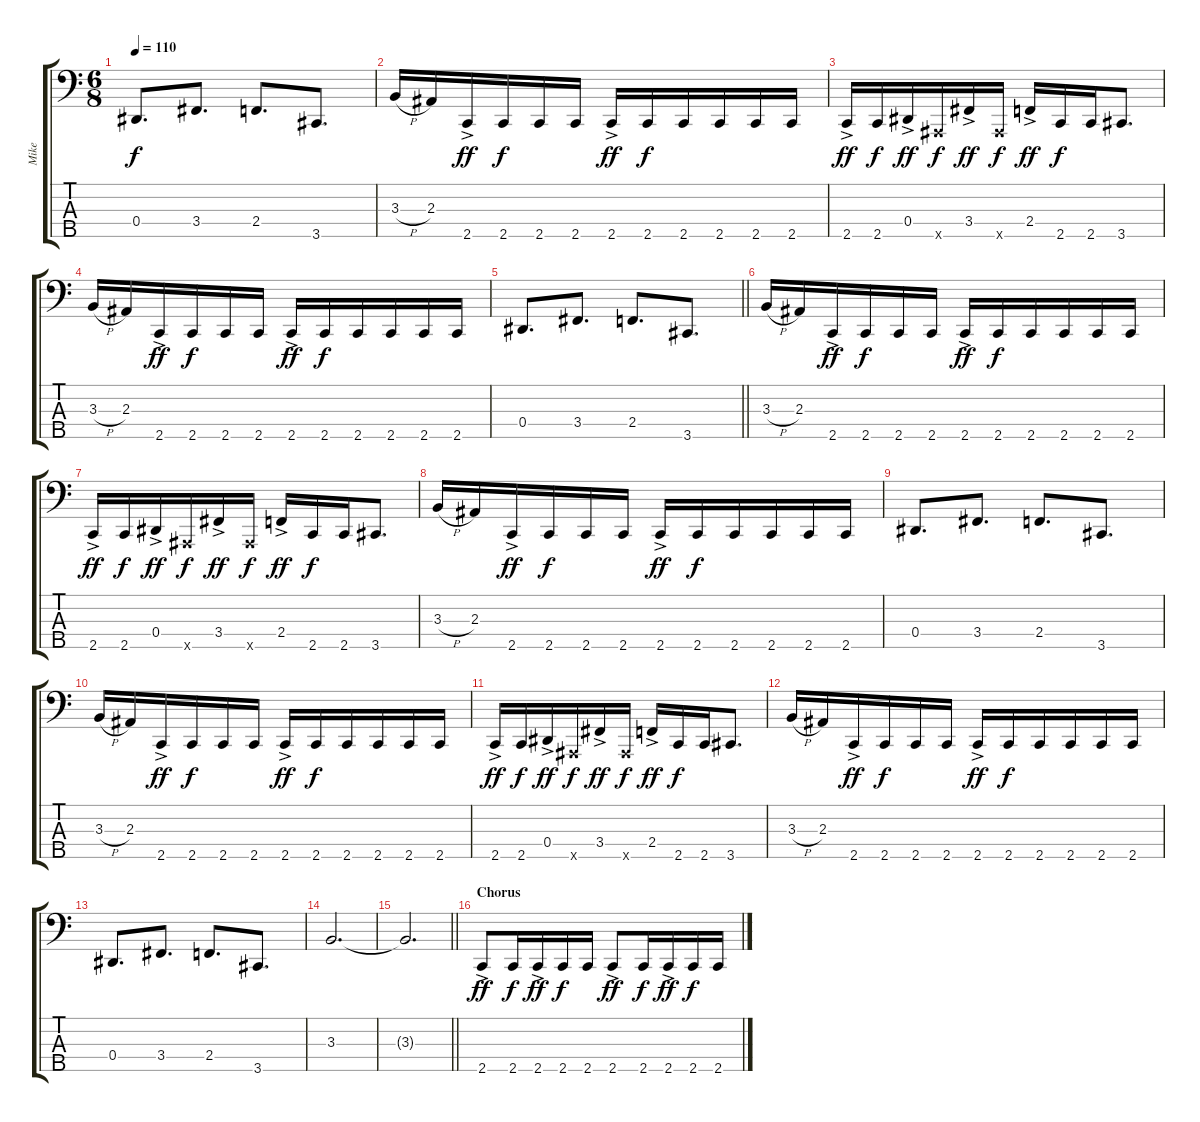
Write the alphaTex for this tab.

\track ("Mike" "Mike") {instrument acousticguitarsteel}
\staff {score tabs}
\tuning (Gb2 Db2 Ab1 Eb1 Bb0) {hide}
\ts (6 8)
\tempo 110
\clef f4
\ks c
0.4.8{d dy f} 3.4.8{d} 2.4.8{d} 3.5.8{d} |
3.3{h}.16 2.3.16 2.5{ac}.16{dy ff} 2.5.16{dy f} 2.5.16 2.5.16 2.5{ac}.16{dy ff} 2.5.16{dy f} 2.5.16 2.5.16 2.5.16 2.5.16 |
2.5{ac}.16{dy ff} 2.5.16{dy f} 0.4{ac}.16{dy ff} 0.5{x}.16{dy f} 3.4{ac}.16{dy ff} 0.5{x}.16{dy f} 2.4{ac}.16{dy ff} 2.5.16{dy f} 2.5.16 3.5.8{d} |
3.3{h}.16 2.3.16 2.5{ac}.16{dy ff} 2.5.16{dy f} 2.5.16 2.5.16 2.5{ac}.16{dy ff} 2.5.16{dy f} 2.5.16 2.5.16 2.5.16 2.5.16 |
\barLineRight lightlight
0.4.8{d} 3.4.8{d} 2.4.8{d} 3.5.8{d} |
3.3{h}.16 2.3.16 2.5{ac}.16{dy ff} 2.5.16{dy f} 2.5.16 2.5.16 2.5{ac}.16{dy ff} 2.5.16{dy f} 2.5.16 2.5.16 2.5.16 2.5.16 |
2.5{ac}.16{dy ff} 2.5.16{dy f} 0.4{ac}.16{dy ff} 0.5{x}.16{dy f} 3.4{ac}.16{dy ff} 0.5{x}.16{dy f} 2.4{ac}.16{dy ff} 2.5.16{dy f} 2.5.16 3.5.8{d} |
3.3{h}.16 2.3.16 2.5{ac}.16{dy ff} 2.5.16{dy f} 2.5.16 2.5.16 2.5{ac}.16{dy ff} 2.5.16{dy f} 2.5.16 2.5.16 2.5.16 2.5.16 |
0.4.8{d} 3.4.8{d} 2.4.8{d} 3.5.8{d} |
3.3{h}.16 2.3.16 2.5{ac}.16{dy ff} 2.5.16{dy f} 2.5.16 2.5.16 2.5{ac}.16{dy ff} 2.5.16{dy f} 2.5.16 2.5.16 2.5.16 2.5.16 |
2.5{ac}.16{dy ff} 2.5.16{dy f} 0.4{ac}.16{dy ff} 0.5{x}.16{dy f} 3.4{ac}.16{dy ff} 0.5{x}.16{dy f} 2.4{ac}.16{dy ff} 2.5.16{dy f} 2.5.16 3.5.8{d} |
3.3{h}.16 2.3.16 2.5{ac}.16{dy ff} 2.5.16{dy f} 2.5.16 2.5.16 2.5{ac}.16{dy ff} 2.5.16{dy f} 2.5.16 2.5.16 2.5.16 2.5.16 |
0.4.8{d} 3.4.8{d} 2.4.8{d} 3.5.8{d} |
3.3.2{d} |
\barLineRight lightlight
3.3{t}.2{d} |
\section ("" "Chorus")
2.5{ac}.8{dy ff} 2.5.16{dy f} 2.5{ac}.16{dy ff} 2.5.16{dy f} 2.5.16 2.5{ac}.8{dy ff} 2.5.16{dy f} 2.5{ac}.16{dy ff} 2.5.16{dy f} 2.5.16
